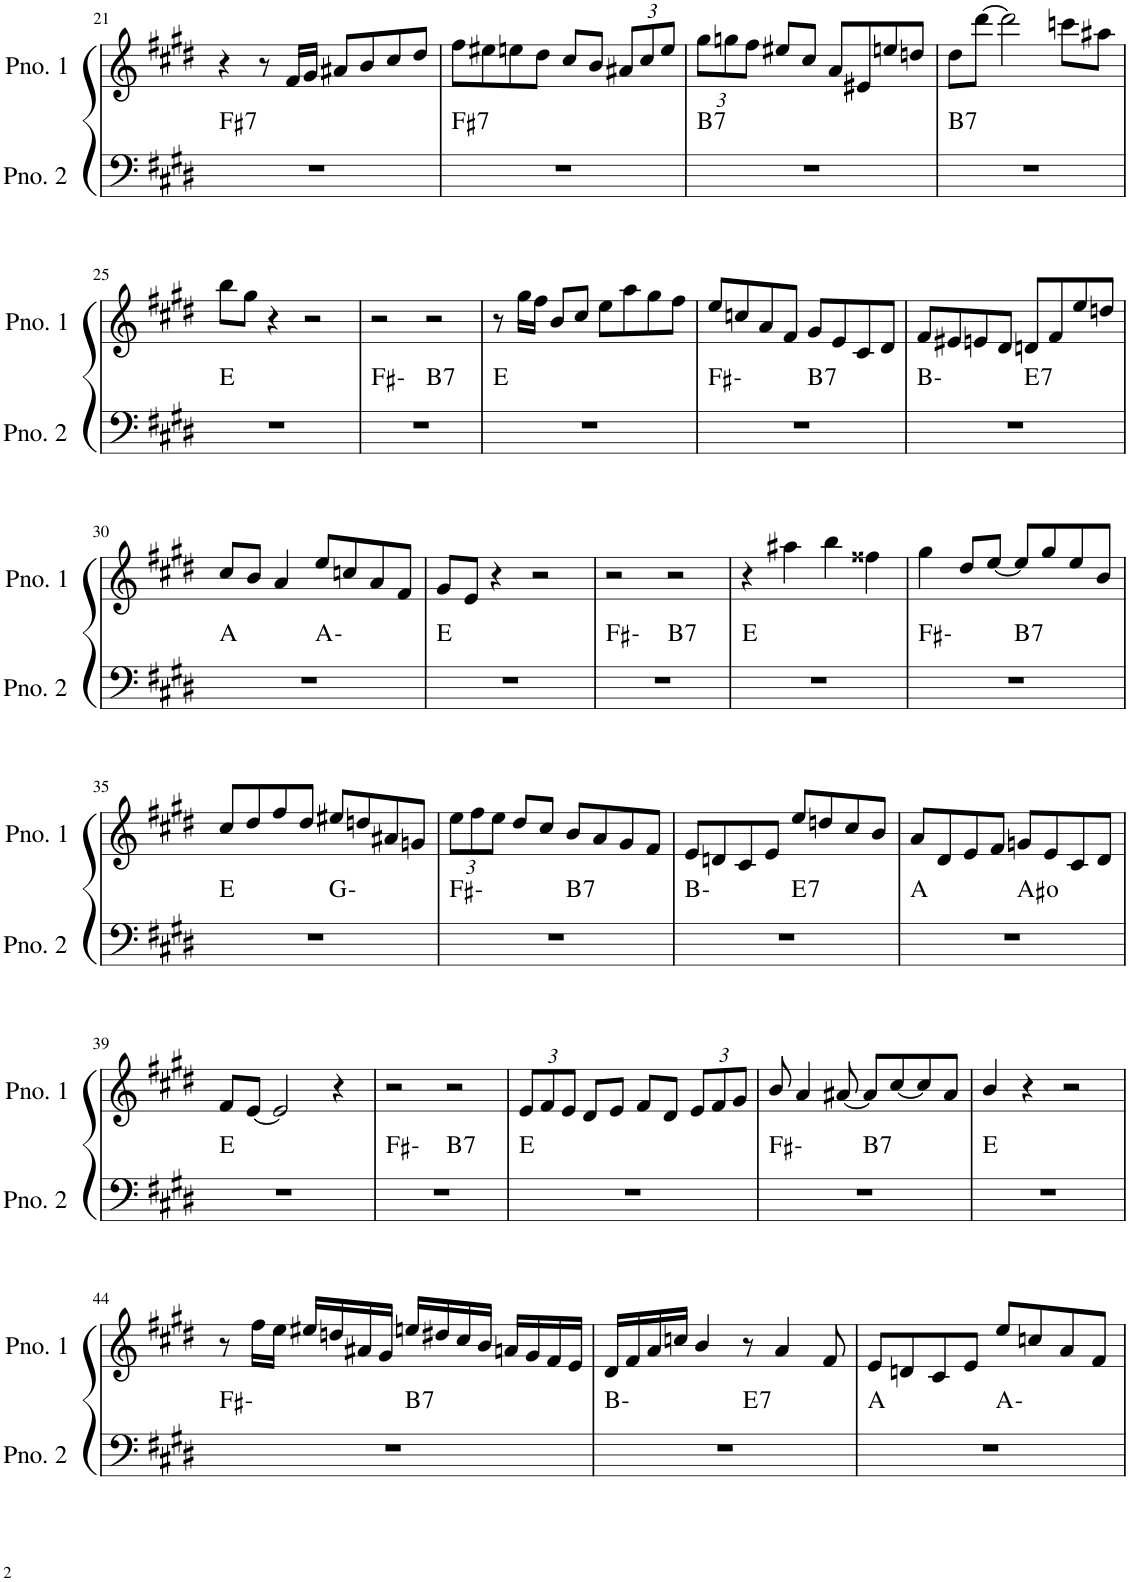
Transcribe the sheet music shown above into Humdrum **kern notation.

**kern	**harte	**kern
*part2	*part2	*part1
*staff2	*	*staff1
*I"ピアノ 2	*	*I"ピアノ 1
!!LO:PB:g=z
*clefF4	*	*clefG2
*k[f#c#g#d#]	*	*k[f#c#g#d#]
*M4/4	*	*M4/4
=21	=21	=21
!	!LO:H:kt=7	!
1r	F#:7	4r
.	.	8r
.	.	16f#/LL
.	.	16g#/JJ
.	.	8a#X/L
.	.	8b/
.	.	8cc#/
.	.	8dd#/J
=22	=22	=22
!	!LO:H:kt=7	!
1r	F#:7	8ff#\L
.	.	8ee#X\
.	.	8een\
.	.	8dd#\J
.	.	8cc#/L
.	.	8b/J
*	*	*Xbrackettup
.	.	12a#X/L
.	.	12cc#/
.	.	12ee/J
=23	=23	=23
!	!LO:H:kt=7	!
1r	B:7	12gg#\L
.	.	12ggn\
.	.	12ff#\J
.	.	8ee#X/L
.	.	8cc#/J
.	.	8a/L
.	.	8e#X/
.	.	8een/
.	.	8ddn/J
=24	=24	=24
!	!LO:H:kt=7	!
1r	B:7	8dd#\L
.	.	[8ddd#\J
.	.	2ddd#\]
.	.	8cccn\L
.	.	8aa#X\J
!!LO:LB:g=z
=25	=25	=25
1r	E:maj	8bb\L
.	.	8gg#\J
.	.	4r
.	.	2r
=26	=26	=26
*^	*	*
1r	2ryy	F#:min	2r
!	!	!LO:H:kt=7	!
.	2ryy	B:7	2r
*v	*v	*	*
=27	=27	=27
1r	E:maj	8r
.	.	16gg#\LL
.	.	16ff#\JJ
.	.	8b/L
.	.	8cc#/J
.	.	8ee\L
.	.	8aa\
.	.	8gg#\
.	.	8ff#\J
=28	=28	=28
*^	*	*
1r	2ryy	F#:min	8ee/L
.	.	.	8ccn/
.	.	.	8a/
.	.	.	8f#/J
!	!	!LO:H:kt=7	!
.	2ryy	B:7	8g#/L
.	.	.	8e/
.	.	.	8c#/
.	.	.	8d#/J
=29	=29	=29	=29
1r	2ryy	B:min	8f#/L
.	.	.	8e#X/
.	.	.	8en/
.	.	.	8d#/J
!	!	!LO:H:kt=7	!
.	2ryy	E:7	8dn/L
.	.	.	8f#/
.	.	.	8ee/
.	.	.	8ddn/J
!!LO:LB:g=z
=30	=30	=30	=30
1r	2ryy	A:maj	8cc#/L
.	.	.	8b/J
.	.	.	4a/
.	2ryy	A:min	8ee/L
.	.	.	8ccn/
.	.	.	8a/
.	.	.	8f#/J
*v	*v	*	*
=31	=31	=31
1r	E:maj	8g#/L
.	.	8e/J
.	.	4r
.	.	2r
=32	=32	=32
*^	*	*
1r	2ryy	F#:min	2r
!	!	!LO:H:kt=7	!
.	2ryy	B:7	2r
*v	*v	*	*
=33	=33	=33
1r	E:maj	4r
.	.	4aa#X\
.	.	4bb\
.	.	4ff##X\
=34	=34	=34
*^	*	*
1r	2ryy	F#:min	4gg#\
.	.	.	8dd#/L
.	.	.	[8ee/J
!	!	!LO:H:kt=7	!
.	2ryy	B:7	8ee/L]
.	.	.	8gg#/
.	.	.	8ee/
.	.	.	8b/J
!!LO:LB:g=z
=35	=35	=35	=35
1r	2ryy	E:maj	8cc#/L
.	.	.	8dd#/
.	.	.	8ff#/
.	.	.	8dd#/J
.	2ryy	G:min	8ee#X/L
.	.	.	8ddn/
.	.	.	8a#X/
.	.	.	8gn/J
=36	=36	=36	=36
1r	2ryy	F#:min	12ee\L
.	.	.	12ff#\
.	.	.	12ee\J
.	.	.	8dd#/L
.	.	.	8cc#/J
!	!	!LO:H:kt=7	!
.	2ryy	B:7	8b/L
.	.	.	8a/
.	.	.	8g#/
.	.	.	8f#/J
=37	=37	=37	=37
1r	2ryy	B:min	8e/L
.	.	.	8dn/
.	.	.	8c#/
.	.	.	8e/J
!	!	!LO:H:kt=7	!
.	2ryy	E:7	8ee/L
.	.	.	8ddn/
.	.	.	8cc#/
.	.	.	8b/J
=38	=38	=38	=38
1r	2ryy	A:maj	8a/L
.	.	.	8d#/
.	.	.	8e/
.	.	.	8f#/J
.	2ryy	A#:dim	8gn/L
.	.	.	8e/
.	.	.	8c#/
.	.	.	8d#/J
*v	*v	*	*
!!LO:LB:g=z
=39	=39	=39
1r	E:maj	8f#/L
.	.	[8e/J
.	.	2e/]
.	.	4r
=40	=40	=40
*^	*	*
1r	2ryy	F#:min	2r
!	!	!LO:H:kt=7	!
.	2ryy	B:7	2r
*v	*v	*	*
=41	=41	=41
1r	E:maj	12e/L
.	.	12f#/
.	.	12e/J
.	.	8d#/L
.	.	8e/J
.	.	8f#/L
.	.	8d#/J
.	.	12e/L
.	.	12f#/
.	.	12g#/J
=42	=42	=42
*^	*	*
1r	2ryy	F#:min	8b/
.	.	.	4a/
.	.	.	[8a#X/
!	!	!LO:H:kt=7	!
.	2ryy	B:7	8a#/L]
.	.	.	[8cc#/
.	.	.	8cc#/]
.	.	.	8a#/J
*v	*v	*	*
=43	=43	=43
1r	E:maj	4b/
.	.	4r
.	.	2r
!!LO:LB:g=z
=44	=44	=44
*^	*	*
1r	2ryy	F#:min	8r
.	.	.	16ff#\LL
.	.	.	16ee\JJ
.	.	.	16ee#X/LL
.	.	.	16ddn/
.	.	.	16a#X/
.	.	.	16g#/JJ
!	!	!LO:H:kt=7	!
.	2ryy	B:7	16een/LL
.	.	.	16dd#X/
.	.	.	16cc#/
.	.	.	16b/JJ
.	.	.	16an/LL
.	.	.	16g#/
.	.	.	16f#/
.	.	.	16e/JJ
=45	=45	=45	=45
1r	2ryy	B:min	16d#/LL
.	.	.	16f#/
.	.	.	16a/
.	.	.	16ccn/JJ
.	.	.	4b/
!	!	!LO:H:kt=7	!
.	2ryy	E:7	8r
.	.	.	4a/
.	.	.	8f#/
=46	=46	=46	=46
1r	2ryy	A:maj	8e/L
.	.	.	8dn/
.	.	.	8c#/
.	.	.	8e/J
.	2ryy	A:min	8ee/L
.	.	.	8ccn/
.	.	.	8a/
.	.	.	8f#/J
*v	*v	*	*
=	=	=
*-	*-	*-
